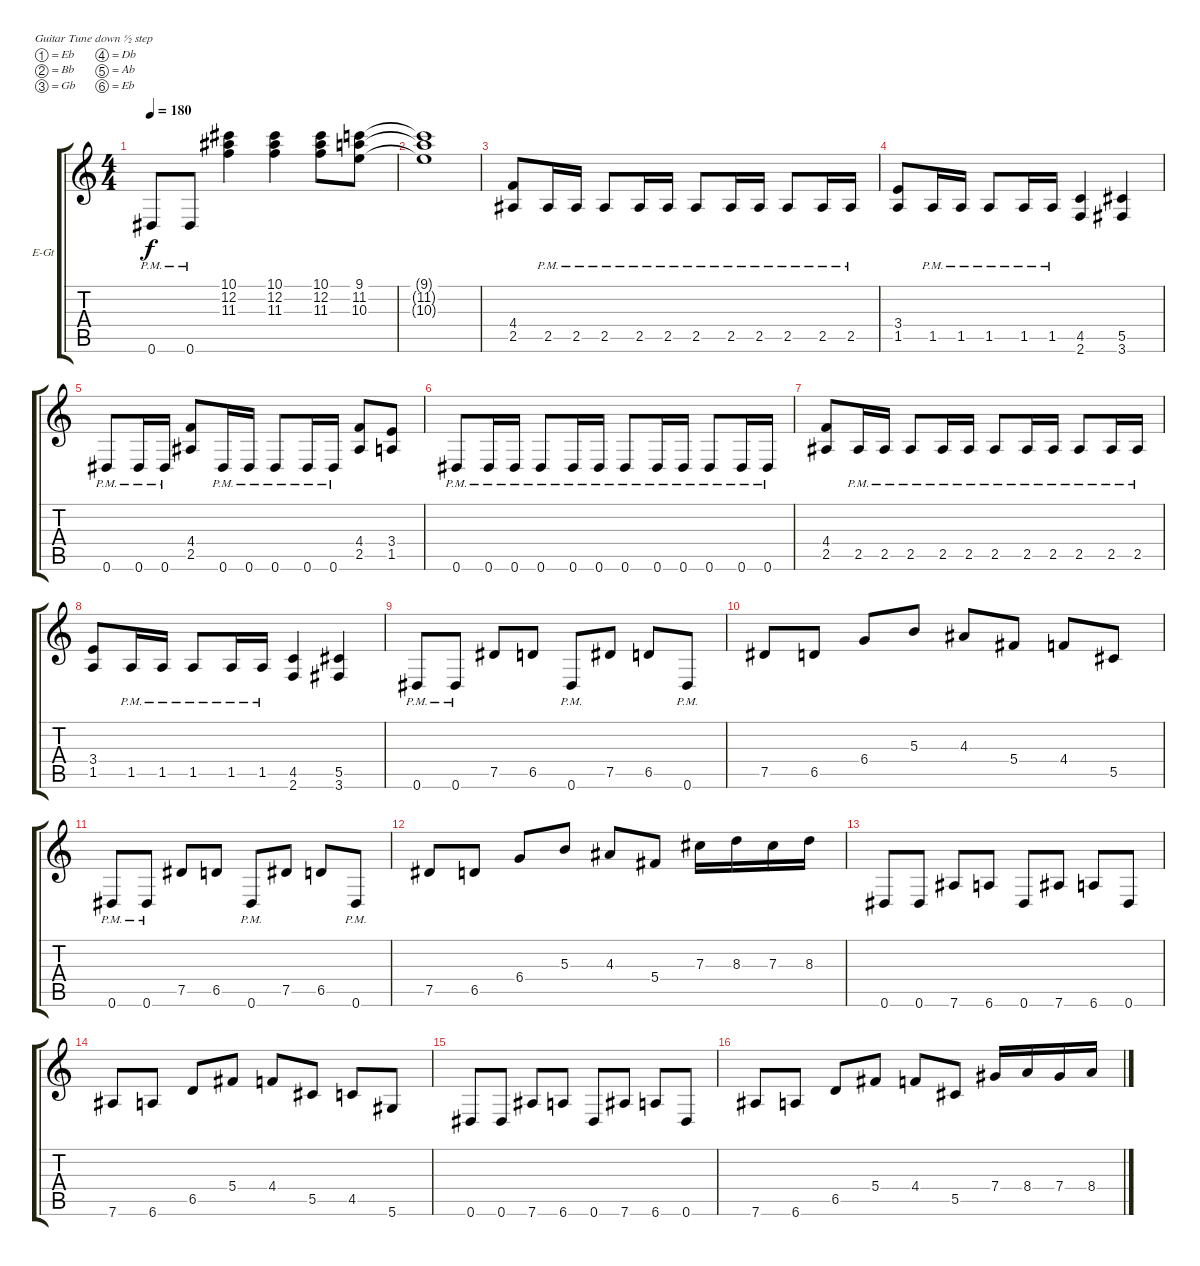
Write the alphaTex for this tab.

\bracketExtendMode groupsimilarinstruments
\firstSystemTrackNameOrientation horizontal
\otherSystemsTrackNameOrientation horizontal
\track ("Jeff Hanneman" "E-Gt") {instrument distortionguitar}
\staff {score tabs}
\tuning (Eb4 Bb3 Gb3 Db3 Ab2 Eb2)
\ts (4 4)
\tempo 180
\clef g2
\ks c
0.6{pm}.8{dy f} 0.6{pm}.8 (10.1 12.2 11.3).4 (10.1 12.2 11.3).4 (10.1 12.2 11.3).8 (9.1 11.2 10.3).8 |
(9.1{t} 11.2{t} 10.3{t}).1 |
(4.4 2.5).8 2.5{pm}.16 2.5{pm}.16 2.5{pm}.8 2.5{pm}.16 2.5{pm}.16 2.5{pm}.8 2.5{pm}.16 2.5{pm}.16 2.5{pm}.8 2.5{pm}.16 2.5{pm}.16 |
(3.4 1.5).8 1.5{pm}.16 1.5{pm}.16 1.5{pm}.8 1.5{pm}.16 1.5{pm}.16 (4.5 2.6).4 (5.5 3.6).4 |
0.6{pm}.8 0.6{pm}.16 0.6{pm}.16 (4.4 2.5).8 0.6{pm}.16 0.6{pm}.16 0.6{pm}.8 0.6{pm}.16 0.6{pm}.16 (4.4 2.5).8 (3.4 1.5).8 |
0.6{pm}.8 0.6{pm}.16 0.6{pm}.16 0.6{pm}.8 0.6{pm}.16 0.6{pm}.16 0.6{pm}.8 0.6{pm}.16 0.6{pm}.16 0.6{pm}.8 0.6{pm}.16 0.6{pm}.16 |
(4.4 2.5).8 2.5{pm}.16 2.5{pm}.16 2.5{pm}.8 2.5{pm}.16 2.5{pm}.16 2.5{pm}.8 2.5{pm}.16 2.5{pm}.16 2.5{pm}.8 2.5{pm}.16 2.5{pm}.16 |
(3.4 1.5).8 1.5{pm}.16 1.5{pm}.16 1.5{pm}.8 1.5{pm}.16 1.5{pm}.16 (4.5 2.6).4 (5.5 3.6).4 |
0.6{pm}.8 0.6{pm}.8 7.5.8 6.5.8 0.6{pm}.8 7.5.8 6.5.8 0.6{pm}.8 |
7.5.8 6.5.8 6.4.8 5.3.8 4.3.8 5.4.8 4.4.8 5.5.8 |
0.6{pm}.8 0.6{pm}.8 7.5.8 6.5.8 0.6{pm}.8 7.5.8 6.5.8 0.6{pm}.8 |
7.5.8 6.5.8 6.4.8 5.3.8 4.3.8 5.4.8 7.3.16 8.3.16 7.3.16 8.3.16 |
0.6.8 0.6.8 7.6.8 6.6.8 0.6.8 7.6.8 6.6.8 0.6.8 |
7.6.8 6.6.8 6.5.8 5.4.8 4.4.8 5.5.8 4.5.8 5.6.8 |
0.6.8 0.6.8 7.6.8 6.6.8 0.6.8 7.6.8 6.6.8 0.6.8 |
7.6.8 6.6.8 6.5.8 5.4.8 4.4.8 5.5.8 7.4.16 8.4.16 7.4.16 8.4.16
